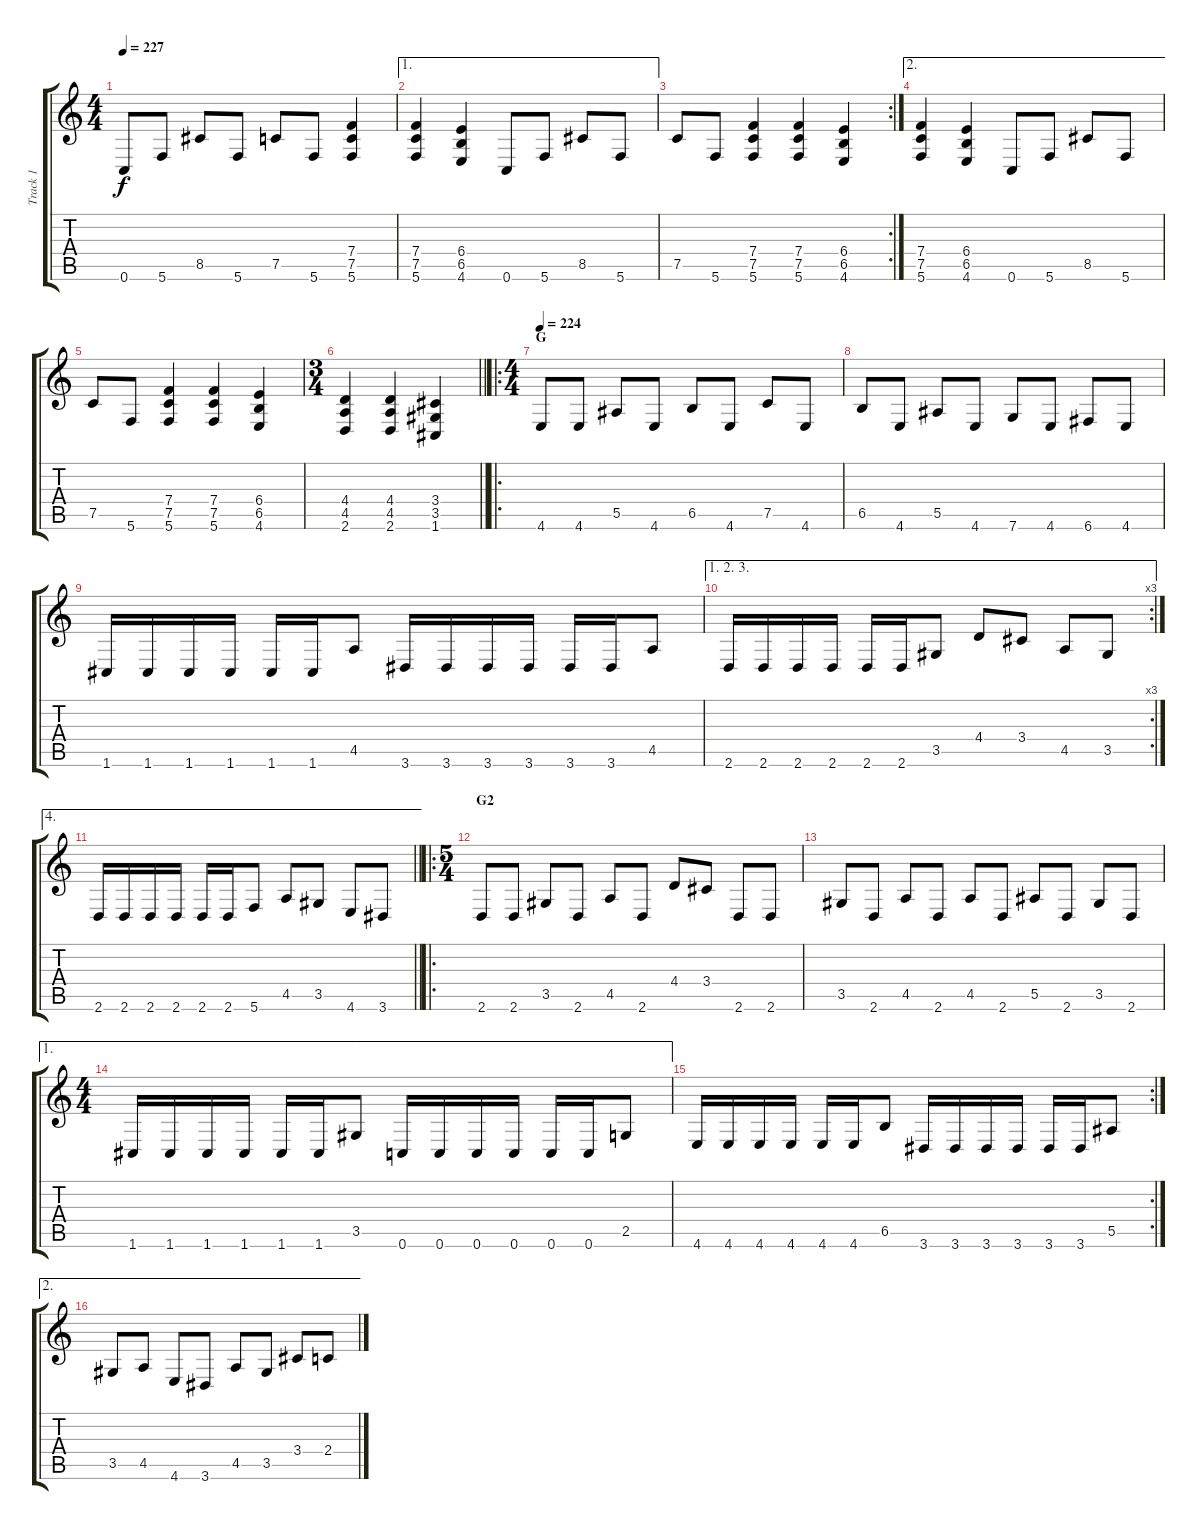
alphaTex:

\track ("Track 1" "Track 1") {instrument distortionguitar}
\staff {score tabs}
\tuning (C4 G3 Eb3 Bb2 F2 C2) {hide}
\ts (4 4)
\tempo 227
\clef g2
\ks c
0.6.8{dy f} 5.6.8 8.5.8 5.6.8 7.5.8 5.6.8 (7.4 7.5 5.6).4 |
\ae 1
(7.4 7.5 5.6).4 (6.4 6.5 4.6).4 0.6.8 5.6.8 8.5.8 5.6.8 |
\rc 2
7.5.8 5.6.8 (7.4 7.5 5.6).4 (7.4 7.5 5.6).4 (6.4 6.5 4.6).4 |
\ae 2
(7.4 7.5 5.6).4 (6.4 6.5 4.6).4 0.6.8 5.6.8 8.5.8 5.6.8 |
7.5.8 5.6.8 (7.4 7.5 5.6).4 (7.4 7.5 5.6).4 (6.4 6.5 4.6).4 |
\ts (3 4)
\barLineRight lightlight
(4.4 4.5 2.6).4 (4.4 4.5 2.6).4 (3.4 3.5 1.6).4 |
\ro
\ts (4 4)
\section ("" "G")
\tempo 224
4.6.8 4.6.8 5.5.8 4.6.8 6.5.8 4.6.8 7.5.8 4.6.8 |
6.5.8 4.6.8 5.5.8 4.6.8 7.6.8 4.6.8 6.6.8 4.6.8 |
1.6.16 1.6.16 1.6.16 1.6.16 1.6.16 1.6.16 4.5.8 3.6.16 3.6.16 3.6.16 3.6.16 3.6.16 3.6.16 4.5.8 |
\ae (1 2 3)
\rc 3
2.6.16 2.6.16 2.6.16 2.6.16 2.6.16 2.6.16 3.5.8 4.4.8 3.4.8 4.5.8 3.5.8 |
\ae 4
\barLineRight lightlight
2.6.16 2.6.16 2.6.16 2.6.16 2.6.16 2.6.16 5.6.8 4.5.8 3.5.8 4.6.8 3.6.8 |
\ro
\ts (5 4)
\section ("" "G2")
2.6.8 2.6.8 3.5.8 2.6.8 4.5.8 2.6.8 4.4.8 3.4.8 2.6.8 2.6.8 |
3.5.8 2.6.8 4.5.8 2.6.8 4.5.8 2.6.8 5.5.8 2.6.8 3.5.8 2.6.8 |
\ae 1
\ts (4 4)
1.6.16 1.6.16 1.6.16 1.6.16 1.6.16 1.6.16 3.5.8 0.6.16 0.6.16 0.6.16 0.6.16 0.6.16 0.6.16 2.5.8 |
\rc 2
4.6.16 4.6.16 4.6.16 4.6.16 4.6.16 4.6.16 6.5.8 3.6.16 3.6.16 3.6.16 3.6.16 3.6.16 3.6.16 5.5.8 |
\ae 2
3.5.8 4.5.8 4.6.8 3.6.8 4.5.8 3.5.8 3.4.8 2.4.8
